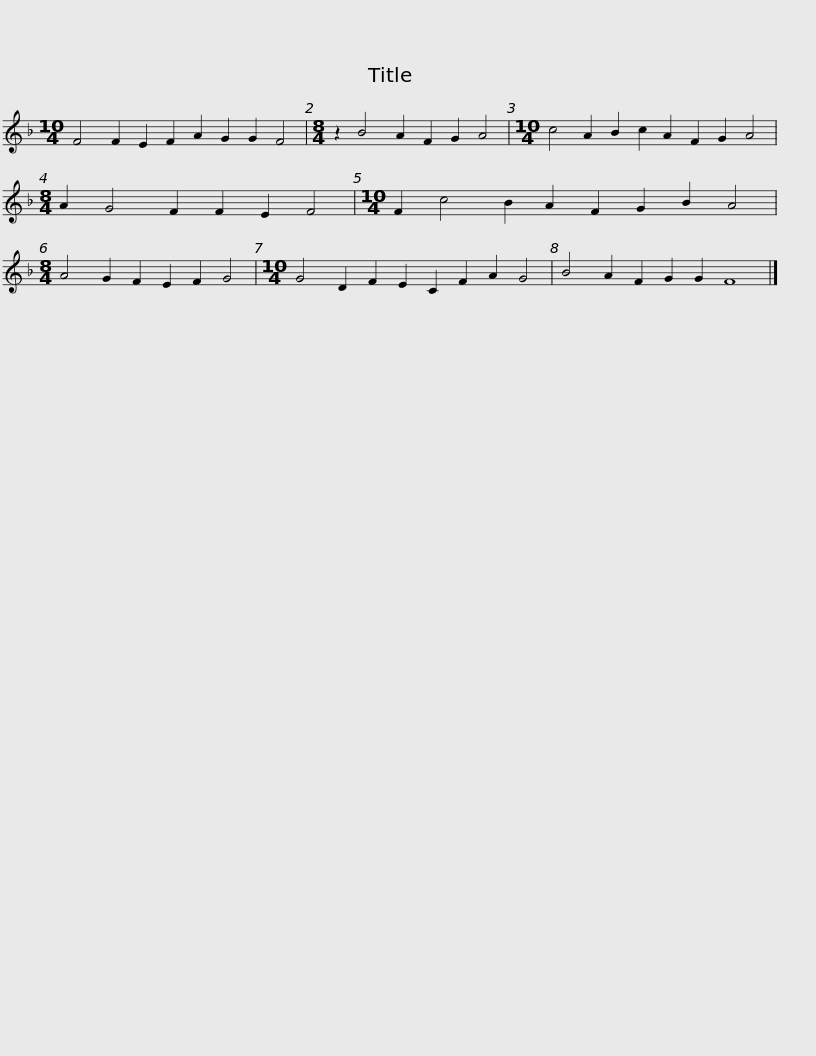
X:1
L:1/8
M:10/4
I:linebreak $
K:F
V:1 treble
V:1
 F4 F2 E2 F2 A2 G2 G2 F4 |[M:8/4] z2 B4 A2 F2 G2 A4 |[M:10/4] c4 A2 B2 c2 A2 F2 G2 A4 |[M:8/4] A2 G4 F2 F2 E2 F4 |$[M:10/4] F2 c4 B2 A2 F2 G2 B2 A4 | %5
[M:8/4] A4 G2 F2 E2 F2 G4 |[M:10/4] G4 D2 F2 E2 C2 F2 A2 G4 | B4 A2 F2 G2 G2 F8 |] %8
